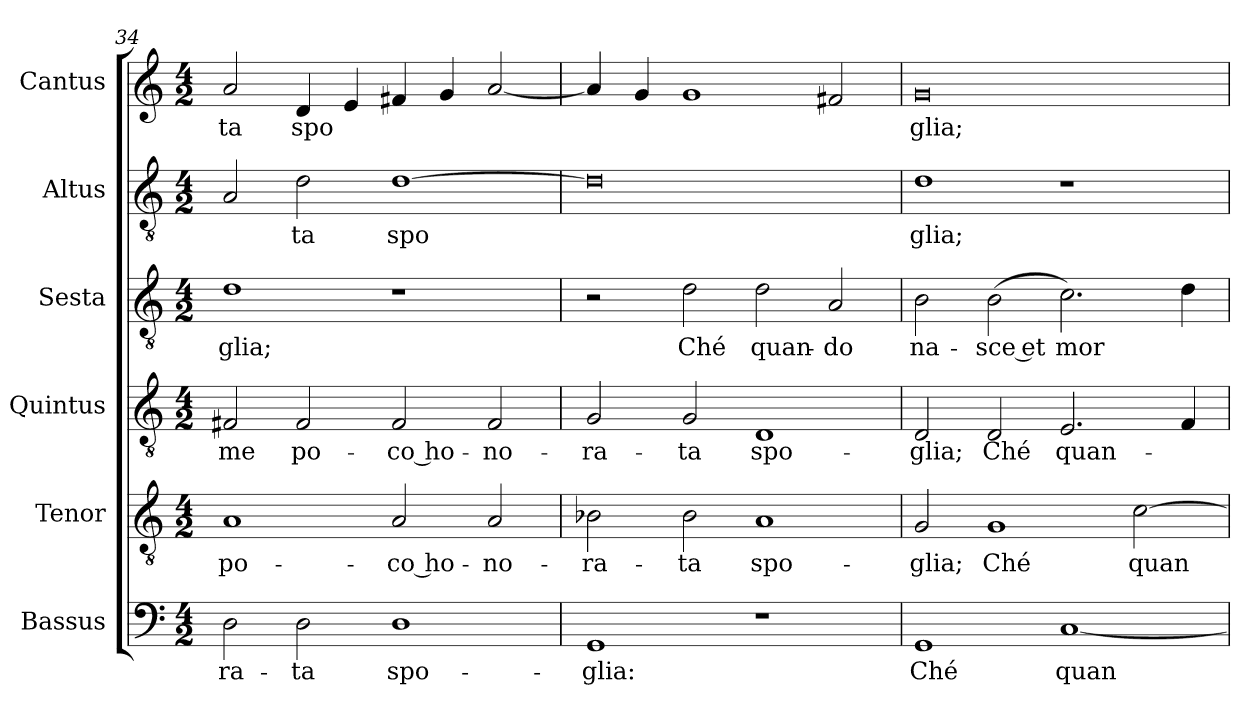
**kern	**text	**kern	**text	**kern	**text	**kern	**text	**kern	**text	**kern	**text
*part6	*part6	*part5	*part5	*part4	*part4	*part3	*part3	*part2	*part2	*part1	*part1
*staff6	*staff6	*staff5	*staff5	*staff4	*staff4	*staff3	*staff3	*staff2	*staff2	*staff1	*staff1
*I"Bassus	*	*I"Tenor	*	*I"Quintus	*	*I"Sesta	*	*I"Altus	*	*I"Cantus	*
*I'Bassus	*	*I'Tenor	*	*I'Quintus	*	*I'Sesta	*	*I'Altus	*	*I'Cantus	*
*clefF4	*	*clefGv2	*	*clefGv2	*	*clefGv2	*	*clefGv2	*	*clefG2	*
*	*	*	*	*k[]	*	*	*	*	*	*	*
*	*	*	*	*C:	*	*	*	*	*	*	*
*M4/2	*	*M4/2	*	*M4/2	*	*M4/2	*	*M4/2	*	*M4/2	*
=34	=34	=34	=34	=34	=34	=34	=34	=34	=34	=34	=34
!	!LO:LY:b:cj	!	!LO:LY:b:cj	!	!LO:LY:b:cj	!	!LO:LY:b:cj	!	!	!	!LO:LY:b:cj
2D\	-ra-	1A	po-	2F#X/	me	1d	-glia;	2A/	.	2a/	ta
!	!LO:LY:b:cj	!	!	!	!LO:LY:b:cj	!	!	!	!LO:LY:b:cj	!	!LO:LY:b
2D\	-ta	.	.	2F#/	po-	.	.	2d\	ta	4d/	spo
.	.	.	.	.	.	.	.	.	.	4e/	.
!	!LO:LY:b:cj	!	!LO:LY:b:rj	!	!LO:LY:b:rj	!	!	!	!LO:LY:b:cj	!	!
1D	spo-	2A/	-co ho-	2F#/	-co ho-	1r	.	[>1d	spo	4f#X/	.
.	.	.	.	.	.	.	.	.	.	4g/	.
!	!	!	!LO:LY:b:cj	!	!LO:LY:b:cj	!	!	!	!	!	!
.	.	2A/	-no-	2F#/	-no-	.	.	.	.	[<2a/	.
=35	=35	=35	=35	=35	=35	=35	=35	=35	=35	=35	=35
!	!LO:LY:b:cj	!	!LO:LY:b:cj	!	!LO:LY:b:cj	!	!	!	!	!	!
1GG	-glia:	2B-X\	-ra-	2G/	-ra-	2r	.	0d]	.	4a/]	.
.	.	.	.	.	.	.	.	.	.	4g/	.
!	!	!	!LO:LY:b:cj	!	!LO:LY:b:cj	!	!LO:LY:b:cj	!	!	!	!
.	.	2B-\	-ta	2G/	-ta	2d\	Ché	.	.	1g	.
!	!	!	!LO:LY:b:cj	!	!LO:LY:b:cj	!	!LO:LY:b:cj	!	!	!	!
1r	.	1A	spo-	1D	spo-	2d\	quan-	.	.	.	.
!	!	!	!	!	!	!	!LO:LY:b:cj	!	!	!	!
.	.	.	.	.	.	2A/	-do	.	.	2f#/	.
=36	=36	=36	=36	=36	=36	=36	=36	=36	=36	=36	=36
!	!LO:LY:b:cj	!	!LO:LY:b:cj	!	!LO:LY:b:cj	!	!LO:LY:b:cj	!	!LO:LY:b:cj	!	!LO:LY:b:cj
1GG	Ché	2G/	-glia;	2D/	-glia;	2B\	na-	1d	glia;	0g	glia;
!	!	!	!LO:LY:b:cj	!	!LO:LY:b:cj	!	!LO:LY:b:rj	!	!	!	!
.	.	1G	Ché	2D/	Ché	(<2B\	-sce et	.	.	.	.
!	!LO:LY:b	!	!	!	!LO:LY:b	!	!LO:LY:b	!	!	!	!
[<1C	quan-	.	.	2.E/	quan-	2.c\)	mor	1r	.	.	.
!	!	!	!LO:LY:b	!	!	!	!	!	!	!	!
.	.	[>2c\	quan-	.	.	.	.	.	.	.	.
.	.	.	.	4F/	.	4d\	.	.	.	.	.
=	=	=	=	=	=	=	=	=	=	=	=
*-	*-	*-	*-	*-	*-	*-	*-	*-	*-	*-	*-
